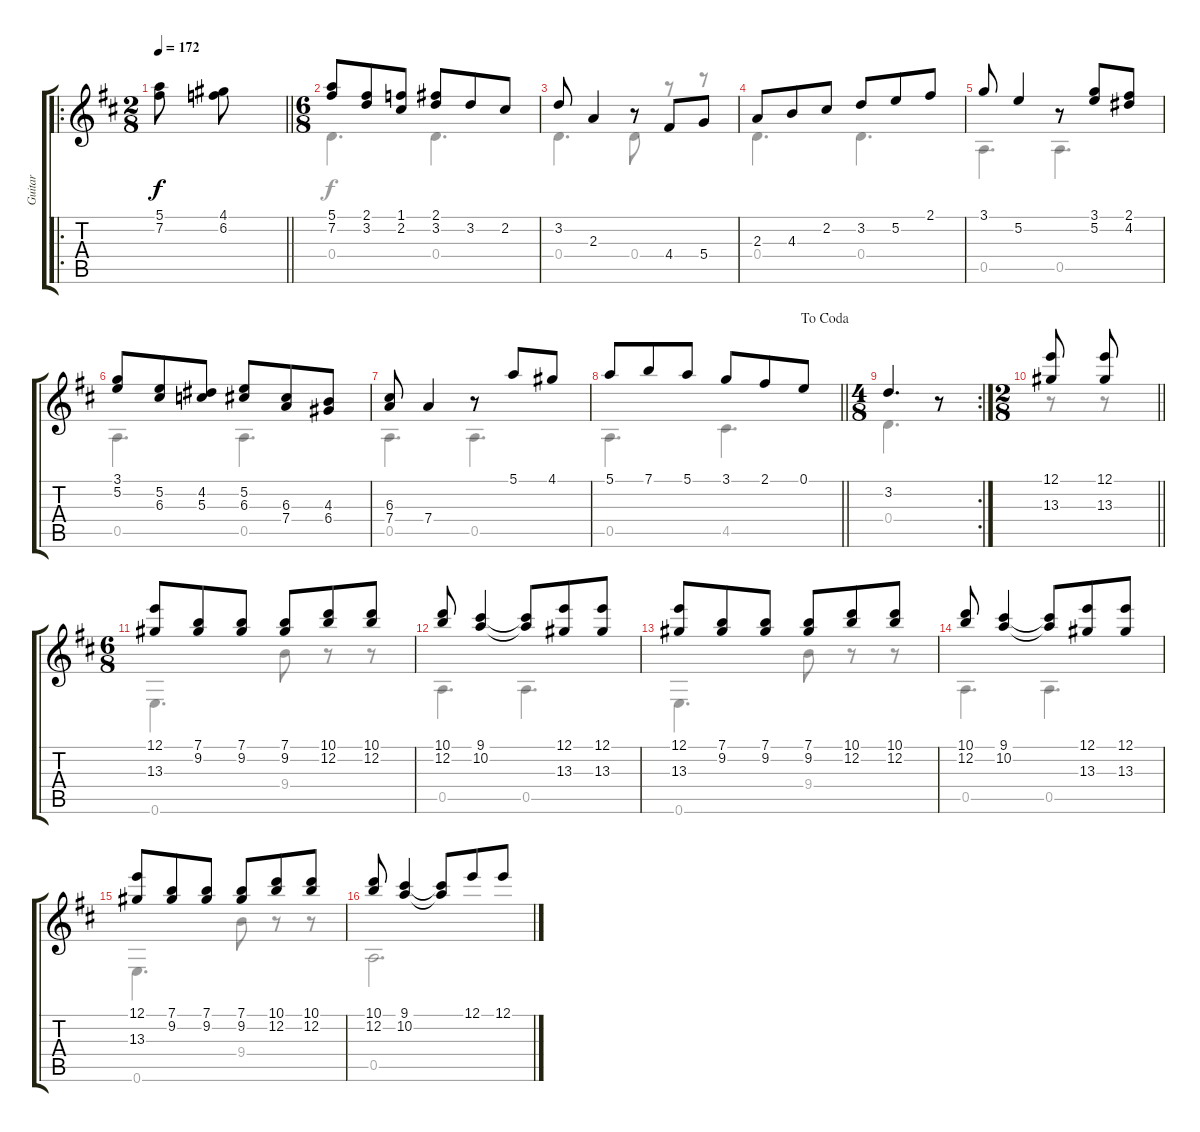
\track ("Guitar" "Guitar") {instrument acousticguitarnylon}
\staff {score tabs}
\tuning (E4 B3 G3 D3 A2 E2) {hide}
\voice
\ro
\ts (2 8)
\tempo 172
\clef g2
\barLineRight lightlight
\ks d
(5.1 7.2).8{dy f instrument acousticguitarnylon} (4.1 6.2).8 |
\ts (6 8)
(5.1 7.2).8 (2.1 3.2).8 (1.1 2.2).8 (2.1 3.2).8 3.2.8 2.2.8 |
3.2.8 2.3.4 r.8 4.4.8 5.4.8 |
2.3.8 4.3.8 2.2.8 3.2.8 5.2.8 2.1.8 |
3.1.8 5.2.4 r.8 (3.1 5.2).8 (2.1 4.2).8 |
(3.1 5.2).8 (5.2 6.3).8 (4.2 5.3).8 (5.2 6.3).8 (6.3 7.4).8 (4.3 6.4).8 |
(6.3 7.4).8 7.4.4 r.8 5.1.8 4.1.8 |
\jump dacoda
\barLineRight lightlight
5.1.8 7.1.8 5.1.8 3.1.8 2.1.8 0.1.8 |
\rc 2
\ts (4 8)
3.2.4{d} r.8 |
\ts (2 8)
\barLineRight lightlight
(12.1 13.3).8 (12.1 13.3).8 |
\ts (6 8)
(12.1 13.3).8 (7.1 9.2).8 (7.1 9.2).8 (7.1 9.2).8 (10.1 12.2).8 (10.1 12.2).8 |
(10.1 12.2).8 (9.1 10.2).4 (9.1{t} 10.2{t}).8 (12.1 13.3).8 (12.1 13.3).8 |
(12.1 13.3).8 (7.1 9.2).8 (7.1 9.2).8 (7.1 9.2).8 (10.1 12.2).8 (10.1 12.2).8 |
(10.1 12.2).8 (9.1 10.2).4 (9.1{t} 10.2{t}).8 (12.1 13.3).8 (12.1 13.3).8 |
(12.1 13.3).8 (7.1 9.2).8 (7.1 9.2).8 (7.1 9.2).8 (10.1 12.2).8 (10.1 12.2).8 |
(10.1 12.2).8 (9.1 10.2).4 (9.1{t} 10.2{t}).8 12.1.8 12.1.8
\voice
\clef g2
\ottava regular
\simile none
\barLineRight lightlight
\ks d
|
0.4.4{d} 0.4.4{d} |
0.4.4{d} 0.4.8 r.8 r.8 |
0.4.4{d} 0.4.4{d} |
0.5.4{d} 0.5.4{d} |
0.5.4{d} 0.5.4{d} |
0.5.4{d} 0.5.4{d} |
\barLineRight lightlight
0.5.4{d} 4.5.4{d} |
0.4.4{d} r.8 |
\barLineRight lightlight
r.8 r.8 |
0.6.4{d} 9.4.8 r.8 r.8 |
0.5.4{d} 0.5.4{d} |
0.6.4{d} 9.4.8 r.8 r.8 |
0.5.4{d} 0.5.4{d} |
0.6.4{d} 9.4.8 r.8 r.8 |
0.5.2{d}
